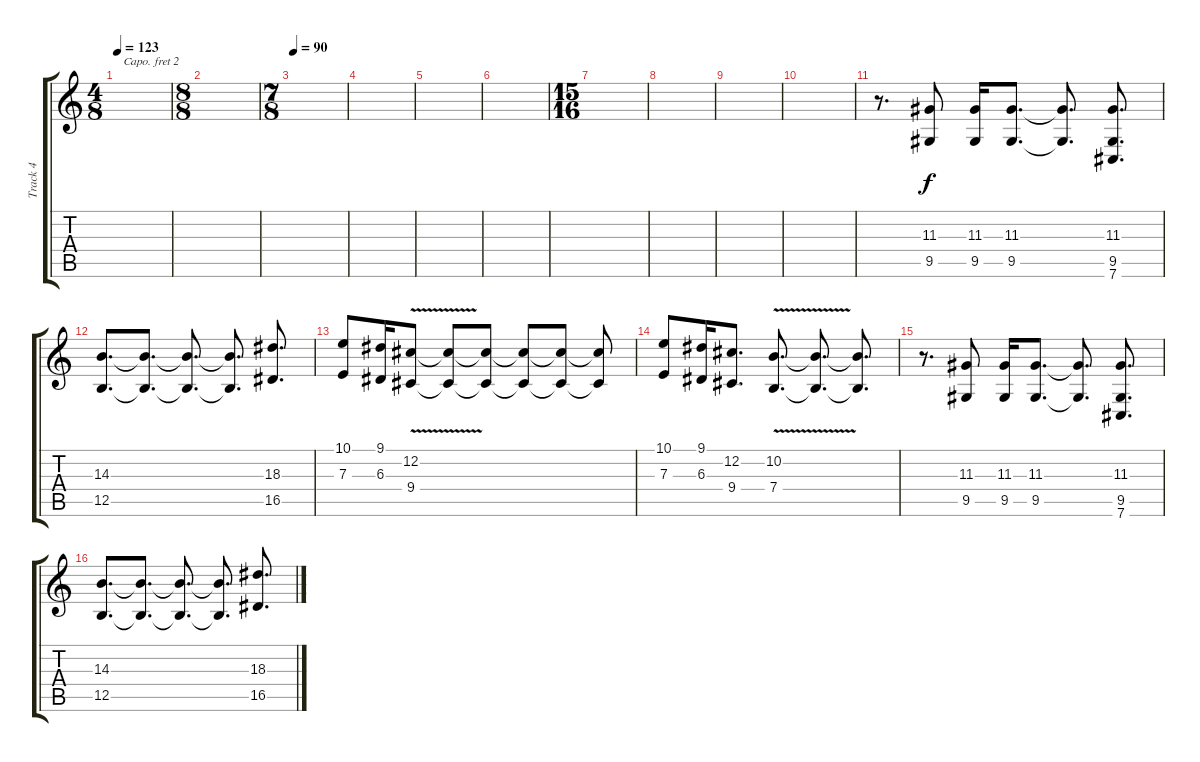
\track ("Track 4" "Track 4") {instrument stringensemble1}
\staff {score tabs}
\capo 2
\tuning (E4 B3 G3 D3 A2 E2) {hide}
\ts (4 8)
\tempo 123
\clef g2
\ks c
|
\ts (8 8)
|
\ts (7 8)
\tempo 90
|
|
|
|
\ts (15 16)
|
|
|
|
r.8{d} (11.3 9.5).8 (11.3 9.5).16 (11.3 9.5).8{d} (11.3{t} 9.5{t}).8{d} (11.3 9.5 7.6).8{d} |
(14.3 12.5).8{d} (14.3{t} 12.5{t}).8{d} (14.3{t} 12.5{t}).8{d} (14.3{t} 12.5{t}).8{d} (18.3 16.5).8{d} |
(10.1 7.3).8 (9.1 6.3).16 (12.2{v} 9.4{v}).8 (12.2{t} 9.4{t}).8 (12.2{t} 9.4{t}).8 (12.2{t} 9.4{t}).8 (12.2{t} 9.4{t}).8 (12.2{t} 9.4{t}).8 |
(10.1 7.3).8 (9.1 6.3).16 (12.2 9.4).8{d} (10.2{v} 7.4{v}).8{d} (10.2{t} 7.4{t}).8{d} (10.2{t} 7.4{t}).8{d} |
r.8{d} (11.3 9.5).8 (11.3 9.5).16 (11.3 9.5).8{d} (11.3{t} 9.5{t}).8{d} (11.3 9.5 7.6).8{d} |
(14.3 12.5).8{d} (14.3{t} 12.5{t}).8{d} (14.3{t} 12.5{t}).8{d} (14.3{t} 12.5{t}).8{d} (18.3 16.5).8{d}
